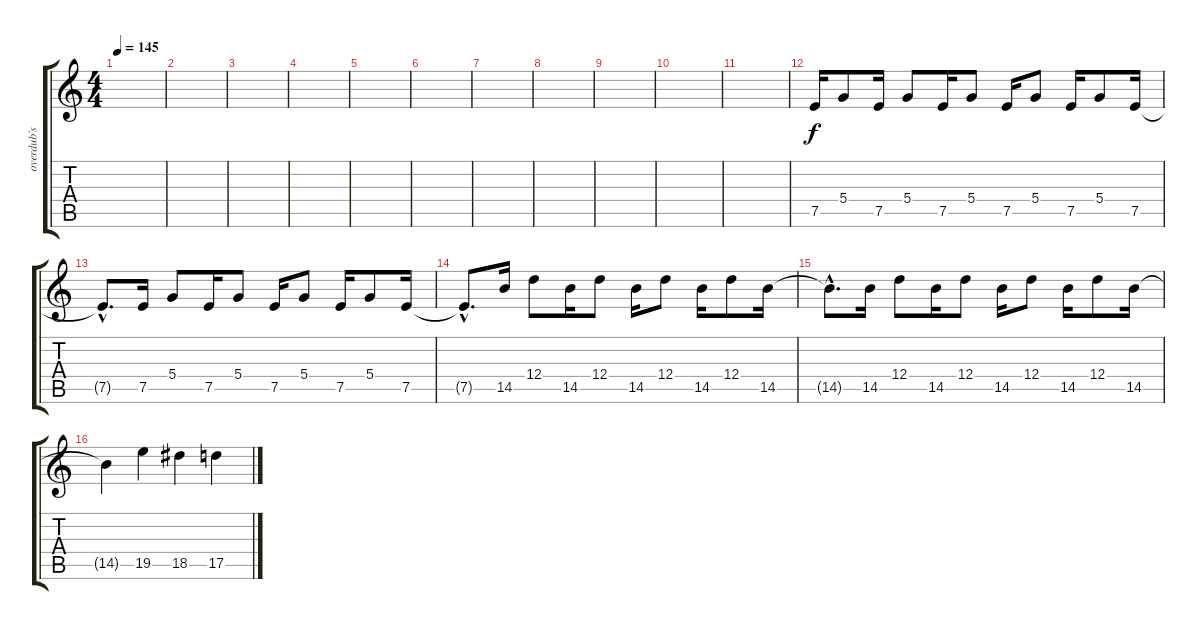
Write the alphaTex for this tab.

\track ("overdub's guitare" "overdub's ") {instrument overdrivenguitar}
\staff {score tabs}
\tuning (E4 B3 G3 D3 A2 E2) {hide}
\ts (4 4)
\tempo 145
\clef g2
\ks c
|
|
|
|
|
|
|
|
|
|
|
7.5.16 5.4.8 7.5.16 5.4.8 7.5.16 5.4.8 7.5.16 5.4.8 7.5.16 5.4.8 7.5.16 |
7.5{hac t}.8{d} 7.5.16 5.4.8 7.5.16 5.4.8 7.5.16 5.4.8 7.5.16 5.4.8 7.5.16 |
7.5{hac t}.8{d} 14.5.16 12.4.8 14.5.16 12.4.8 14.5.16 12.4.8 14.5.16 12.4.8 14.5.16 |
14.5{hac t}.8{d} 14.5.16 12.4.8 14.5.16 12.4.8 14.5.16 12.4.8 14.5.16 12.4.8 14.5.16 |
14.5{t}.4 19.5.4 18.5.4 17.5.4
